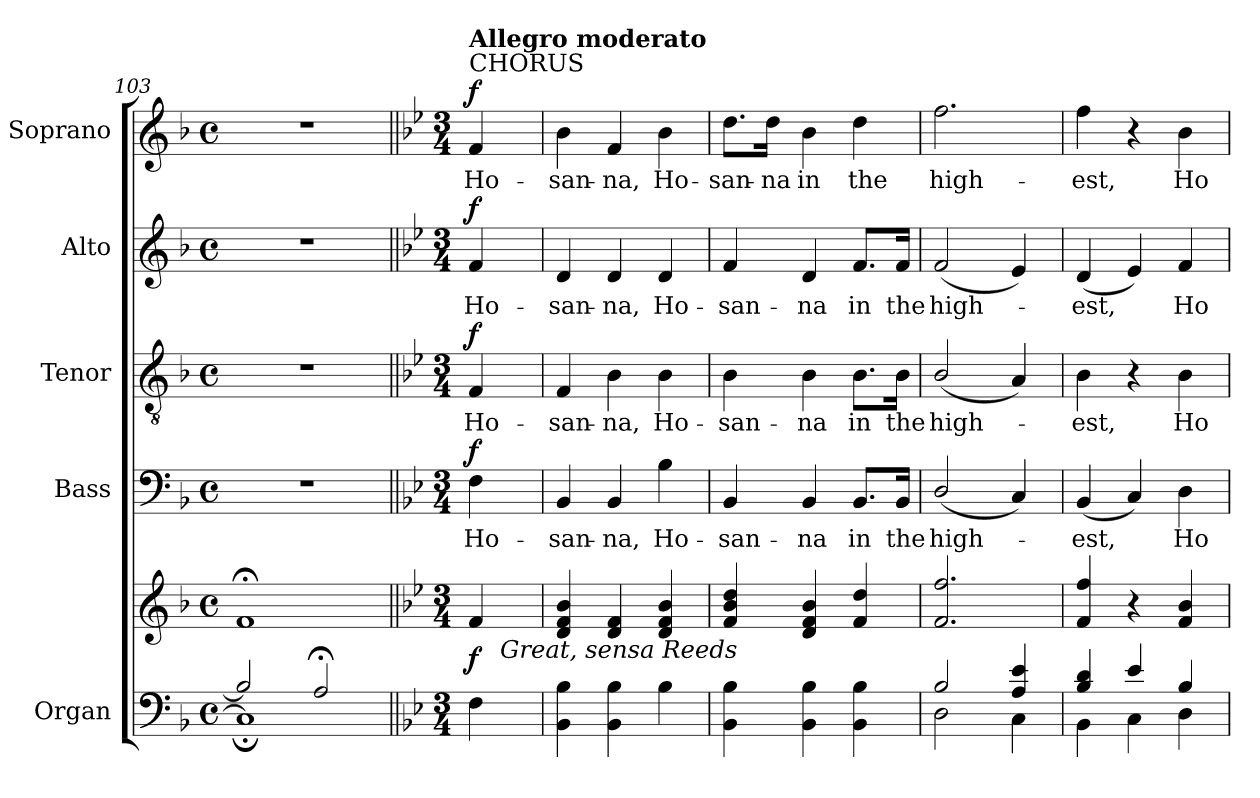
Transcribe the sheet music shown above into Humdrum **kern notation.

**kern	**kern	**dynam	**kern	**text	**dynam	**kern	**text	**dynam	**kern	**text	**dynam	**kern	**text	**dynam
*part5	*part5	*part5	*part4	*part4	*part4	*part3	*part3	*part3	*part2	*part2	*part2	*part1	*part1	*part1
*staff6	*staff5	*staff5/6	*staff4	*staff4	*staff4	*staff3	*staff3	*staff3	*staff2	*staff2	*staff2	*staff1	*staff1	*staff1
*I"Organ	*	*	*I"Bass	*	*	*I"Tenor	*	*	*I"Alto	*	*	*I"Soprano	*	*
*I'Org.	*	*	*I'B.	*	*	*I'T.	*	*	*I'A.	*	*	*I'S.	*	*
*clefF4	*clefG2	*	*clefF4	*	*	*clefGv2	*	*	*clefG2	*	*	*clefG2	*	*
*	*	*	*	*	*	*ITrd7c12	*	*	*	*	*	*	*	*
*k[b-]	*k[b-]	*	*k[b-]	*	*	*k[b-]	*	*	*k[b-]	*	*	*k[b-]	*	*
*F:	*F:	*	*F:	*	*	*F:	*	*	*F:	*	*	*F:	*	*
*M4/4	*M4/4	*	*M4/4	*	*	*M4/4	*	*	*M4/4	*	*	*M4/4	*	*
*met(c)	*met(c)	*	*met(c)	*	*	*met(c)	*	*	*met(c)	*	*	*met(c)	*	*
=103	=103	=103	=103	=103	=103	=103	=103	=103	=103	=103	=103	=103	=103	=103
*^	*	*	*	*	*	*	*	*	*	*	*	*	*	*
2B-i/]	1C;i]	1f;i	.	1r	.	.	1r	.	.	1r	.	.	1r	.	.
2A;i/	.	.	.	.	.	.	.	.	.	.	.	.	.	.	.
*v	*v	*	*	*	*	*	*	*	*	*	*	*	*	*	*
!!LO:LB:g=z
=104||	=104||	=104||	=104||	=104||	=104||	=104||	=104||	=104||	=104||	=104||	=104||	=104||	=104||	=104||
*k[b-e-]	*k[b-e-]	*	*k[b-e-]	*	*	*k[b-e-]	*	*	*k[b-e-]	*	*	*k[b-e-]	*	*
*B-:	*B-:	*	*B-:	*	*	*B-:	*	*	*B-:	*	*	*B-:	*	*
*M3/4	*M3/4	*	*M3/4	*	*	*M3/4	*	*	*M3/4	*	*	*M3/4	*	*
!	!	!	!	!LO:LY:b:color=#000000	!	!	!	!	!	!	!	!	!	!
!	!	!	!	!	!	!	!LO:LY:b:color=#000000	!	!	!	!	!	!	!
!	!	!	!	!	!	!	!	!	!	!LO:LY:b:color=#000000	!	!	!	!
*	*MM120	*	*	*	*	*	*	*	*	*	*	*MM120	*	*
!	!	!	!	!	!	!	!	!	!	!	!	!LO:TX:a:t=CHORUS	!	!
!	!	!	!	!	!	!	!	!	!	!	!	!LO:TX:a:B:t=Allegro moderato	!	!
!	!LO:TX:a:B:t=Allegro moderato	!	!	!	!	!	!	!	!	!	!	!	!	!
!	!	!	!	!	!	!	!	!	!	!	!	!	!LO:LY:b:color=#000000	!
*	*^	*	*	*	*	*	*	*	*	*	*	*	*	*
4Fi\	4fi/	16..ryy	f	4Fi\	Ho-	f	4FFi/	Ho-	f	4fi/	Ho-	f	4fi/	Ho-	f
!	!	!LO:TX:b:i:t=Great, sensa Reeds	!	!	!	!	!	!	!	!	!	!	!	!	!
.	.	8ryy	.	.	.	.	.	.	.	.	.	.	.	.	.
.	.	64ryy	.	.	.	.	.	.	.	.	.	.	.	.	.
*	*v	*v	*	*	*	*	*	*	*	*	*	*	*	*	*
=105	=105	=105	=105	=105	=105	=105	=105	=105	=105	=105	=105	=105	=105	=105
*	*^	*	*	*	*	*	*	*	*	*	*	*	*	*
!	!	!	!	!	!LO:LY:b:color=#000000	!	!	!	!	!	!	!	!	!	!
*	*v	*v	*	*	*	*	*	*	*	*	*	*	*	*	*
*	*^	*	*	*	*	*	*	*	*	*	*	*	*	*
!	!	!	!	!	!	!	!	!LO:LY:b:color=#000000	!	!	!	!	!	!	!
*	*v	*v	*	*	*	*	*	*	*	*	*	*	*	*	*
*	*^	*	*	*	*	*	*	*	*	*	*	*	*	*
!	!	!	!	!	!	!	!	!	!	!	!LO:LY:b:color=#000000	!	!	!	!
*	*v	*v	*	*	*	*	*	*	*	*	*	*	*	*	*
*	*^	*	*	*	*	*	*	*	*	*	*	*	*	*
!	!	!	!	!	!	!	!	!	!	!	!	!	!	!LO:LY:b:color=#000000	!
*	*v	*v	*	*	*	*	*	*	*	*	*	*	*	*	*
4BB-i\ 4B-i	4di/ 4fi 4b-i	.	4BB-i/	-san-	.	4FFi/	-san-	.	4di/	-san-	.	4b-i\	-san-	.
!	!	!	!	!LO:LY:b:color=#000000	!	!	!	!	!	!	!	!	!	!
!	!	!	!	!	!	!	!LO:LY:b:color=#000000	!	!	!	!	!	!	!
!	!	!	!	!	!	!	!	!	!	!LO:LY:b:color=#000000	!	!	!	!
!	!	!	!	!	!	!	!	!	!	!	!	!	!LO:LY:b:color=#000000	!
4BB-i\ 4B-i	4di/ 4fi	.	4BB-i/	-na,	.	4BB-i\	-na,	.	4di/	-na,	.	4fi/	-na,	.
!	!	!	!	!LO:LY:b:color=#000000	!	!	!	!	!	!	!	!	!	!
!	!	!	!	!	!	!	!LO:LY:b:color=#000000	!	!	!	!	!	!	!
!	!	!	!	!	!	!	!	!	!	!LO:LY:b:color=#000000	!	!	!	!
!	!	!	!	!	!	!	!	!	!	!	!	!	!LO:LY:b:color=#000000	!
4B-i\	4di/ 4fi 4b-i	.	4B-i\	Ho-	.	4BB-i\	Ho-	.	4di/	Ho-	.	4b-i\	Ho-	.
=106	=106	=106	=106	=106	=106	=106	=106	=106	=106	=106	=106	=106	=106	=106
!	!	!	!	!LO:LY:b:color=#000000	!	!	!	!	!	!	!	!	!	!
!	!	!	!	!	!	!	!LO:LY:b:color=#000000	!	!	!	!	!	!	!
!	!	!	!	!	!	!	!	!	!	!LO:LY:b:color=#000000	!	!	!	!
!	!	!	!	!	!	!	!	!	!	!	!	!	!LO:LY:b:color=#000000	!
4BB-i\ 4B-i	4fi/ 4b-i 4ddi	.	4BB-i/	-san-	.	4BB-i\	-san-	.	4fi/	-san-	.	8.ddi\L	-san-	.
!	!	!	!	!	!	!	!	!	!	!	!	!	!LO:LY:b:color=#000000	!
.	.	.	.	.	.	.	.	.	.	.	.	16ddi\Jk	-na	.
!	!	!	!	!LO:LY:b:color=#000000	!	!	!	!	!	!	!	!	!	!
!	!	!	!	!	!	!	!LO:LY:b:color=#000000	!	!	!	!	!	!	!
!	!	!	!	!	!	!	!	!	!	!LO:LY:b:color=#000000	!	!	!	!
*	*MM108	*	*	*	*	*	*	*	*	*	*	*MM108	*	*
!	!	!	!	!	!	!	!	!	!	!	!	!	!LO:LY:b:color=#000000	!
4BB-i\ 4B-i	4di/ 4fi 4b-i	.	4BB-i/	-na	.	4BB-i\	-na	.	4di/	-na	.	4b-i\	in	.
!	!	!	!	!LO:LY:b:color=#000000	!	!	!	!	!	!	!	!	!	!
!	!	!	!	!	!	!	!LO:LY:b:color=#000000	!	!	!	!	!	!	!
!	!	!	!	!	!	!	!	!	!	!LO:LY:b:color=#000000	!	!	!	!
!	!	!	!	!	!	!	!	!	!	!	!	!	!LO:LY:b:color=#000000	!
4BB-i\ 4B-i	4fi/ 4ddi	.	8.BB-i/L	in	.	8.BB-i\L	in	.	8.fi/L	in	.	4ddi\	the	.
!	!	!	!	!LO:LY:b:color=#000000	!	!	!	!	!	!	!	!	!	!
!	!	!	!	!	!	!	!LO:LY:b:color=#000000	!	!	!	!	!	!	!
!	!	!	!	!	!	!	!	!	!	!LO:LY:b:color=#000000	!	!	!	!
.	.	.	16BB-i/Jk	the	.	16BB-i\Jk	the	.	16fi/Jk	the	.	.	.	.
=107	=107	=107	=107	=107	=107	=107	=107	=107	=107	=107	=107	=107	=107	=107
*^	*	*	*	*	*	*	*	*	*	*	*	*	*	*
!	!	!	!	!	!LO:LY:b:color=#000000	!	!	!	!	!	!	!	!	!	!
!	!	!	!	!	!	!	!	!LO:LY:b:color=#000000	!	!	!	!	!	!	!
!	!	!	!	!	!	!	!	!	!	!	!LO:LY:b:color=#000000	!	!	!	!
!	!	!	!	!	!	!	!	!	!	!	!	!	!	!LO:LY:b:color=#000000	!
2B-i/	2Di\	2.fi/ 2.ffi	.	(2Di/	high-	.	(2BB-i/	high-	.	(2fi/	high-	.	2.ffi\	high-	.
4Ai/ 4e-i	4Ci\	.	.	4Ci/)	.	.	4AAi/)	.	.	4e-i/)	.	.	.	.	.
=108	=108	=108	=108	=108	=108	=108	=108	=108	=108	=108	=108	=108	=108	=108	=108
!	!	!	!	!	!LO:LY:b:color=#000000	!	!	!	!	!	!	!	!	!	!
!	!	!	!	!	!	!	!	!LO:LY:b:color=#000000	!	!	!	!	!	!	!
!	!	!	!	!	!	!	!	!	!	!	!LO:LY:b:color=#000000	!	!	!	!
!	!	!	!	!	!	!	!	!	!	!	!	!	!	!LO:LY:b:color=#000000	!
4B-i/ 4di	4BB-i\	4fi/ 4ffi	.	(4BB-i/	-est,	.	4BB-i\	-est,	.	(4di/	-est,	.	4ffi\	-est,	.
4e-i/	4Ci\	4r	.	4Ci/)	.	.	4r	.	.	4e-i/)	.	.	4r	.	.
!	!	!	!	!	!LO:LY:b:color=#000000	!	!	!	!	!	!	!	!	!	!
!	!	!	!	!	!	!	!	!LO:LY:b:color=#000000	!	!	!	!	!	!	!
!	!	!	!	!	!	!	!	!	!	!	!LO:LY:b:color=#000000	!	!	!	!
!	!	!	!	!	!	!	!	!	!	!	!	!	!	!LO:LY:b:color=#000000	!
4B-i/	4Di\	4fi/ 4b-i	.	4Di\	Ho-	.	4BB-i\	Ho-	.	4fi/	Ho-	.	4b-i\	Ho-	.
*v	*v	*	*	*	*	*	*	*	*	*	*	*	*	*	*
=	=	=	=	=	=	=	=	=	=	=	=	=	=	=
*-	*-	*-	*-	*-	*-	*-	*-	*-	*-	*-	*-	*-	*-	*-
